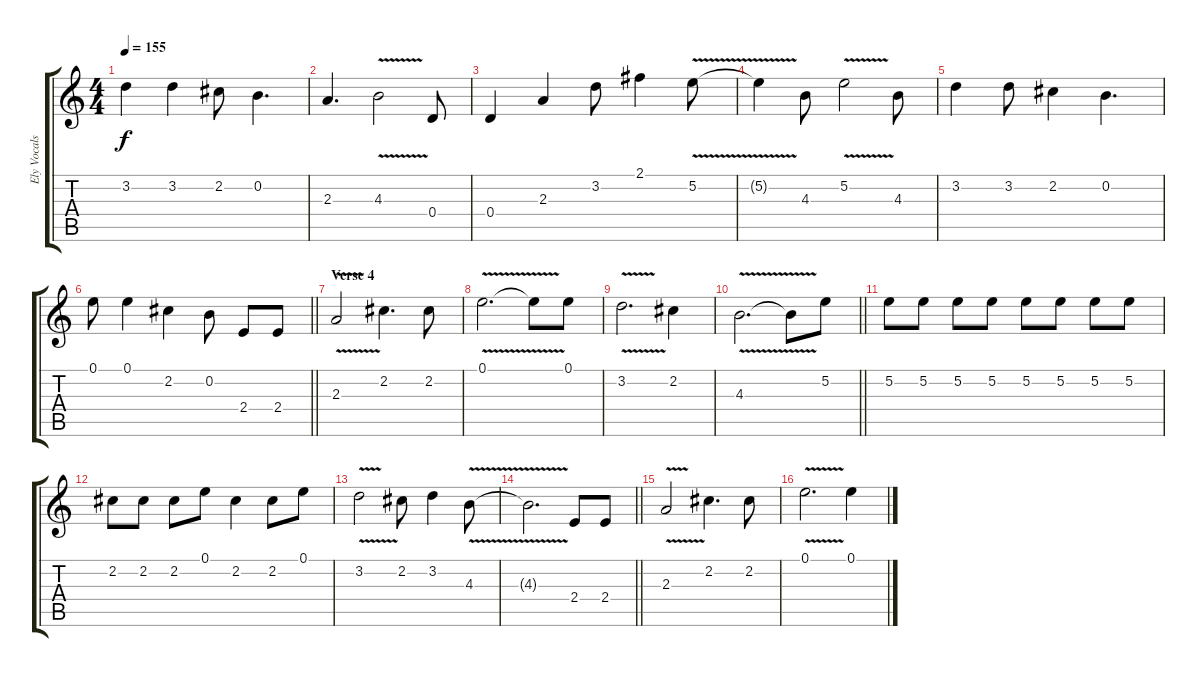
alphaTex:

\track ("Ely Vocals" "Ely Vocals") {instrument acousticguitarsteel}
\staff {score tabs}
\tuning (E4 B3 G3 D3 A2 E2) {hide}
\ts (4 4)
\tempo 155
\clef g2
\ks c
3.2.4{dy f} 3.2.4 2.2.8 0.2.4{d} |
2.3.4{d} 4.3{v}.2 0.4.8 |
0.4.4 2.3.4 3.2.8 2.1.4 5.2{v}.8 |
5.2{t}.4 4.3.8 5.2{v}.2 4.3.8 |
3.2.4 3.2.8 2.2.4 0.2.4{d} |
\barLineRight lightlight
0.1.8 0.1.4 2.2.4 0.2.8 2.4.8 2.4.8 |
\section ("" "Verse 4")
2.3{v}.2 2.2.4{d} 2.2.8 |
0.1{v}.2{d} 0.1{t}.8 0.1.8 |
3.2{v}.2{d} 2.2.4 |
\barLineRight lightlight
4.3{v}.2{d} 4.3{t}.8 5.2.8 |
5.2.8 5.2.8 5.2.8 5.2.8 5.2.8 5.2.8 5.2.8 5.2.8 |
2.2.8 2.2.8 2.2.8 0.1.8 2.2.4 2.2.8 0.1.8 |
3.2{v}.2 2.2.8 3.2.4 4.3{v}.8 |
\barLineRight lightlight
4.3{t}.2{d} 2.4.8 2.4.8 |
2.3{v}.2 2.2.4{d} 2.2.8 |
0.1{v}.2{d} 0.1.4
